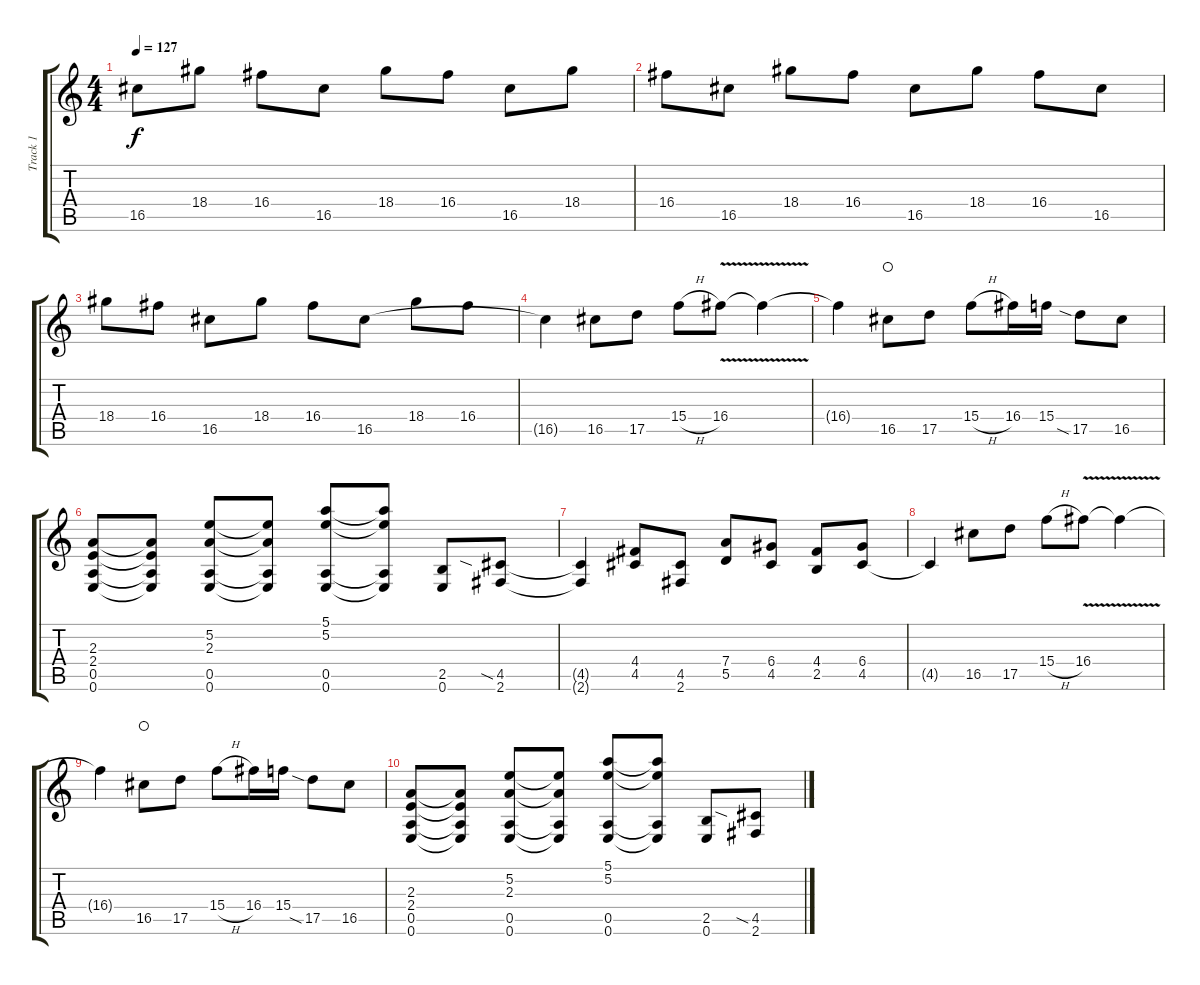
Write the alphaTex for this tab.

\track ("Track 1" "Track 1") {instrument distortionguitar}
\staff {score tabs}
\tuning (E4 B3 G3 D3 A2 E2) {hide}
\ts (4 4)
\tempo 127
\clef g2
\ks c
16.5.8{dy f} 18.4.8 16.4.8 16.5.8 18.4.8 16.4.8 16.5.8 18.4.8 |
16.4.8 16.5.8 18.4.8 16.4.8 16.5.8 18.4.8 16.4.8 16.5.8 |
18.4.8 16.4.8 16.5.8 18.4.8 16.4.8 16.5.8 18.4.8 16.4.8 |
16.5{t}.4 16.5.8 17.5.8 15.4{h}.8 16.4{v}.8 16.4{t}.4 |
16.4{t}.4 16.5.8{waho} 17.5.8 15.4{h}.8 16.4.16 15.4.16 17.5{sia}.8 16.5.8 |
(2.3 2.4 0.5 0.6).8 (2.3{t} 2.4{t} 0.5{t} 0.6{t}).8 (5.2 2.3 0.5 0.6).8 (5.2{t} 2.3{t} 0.5{t} 0.6{t}).8 (5.1 5.2 0.5 0.6).8 (5.1{t} 5.2{t} 0.5{t} 0.6{t}).8 (2.5 0.6).8 (4.5{sia} 2.6).8 |
(4.5{t} 2.6{t}).4 (4.4 4.5).8 (4.5 2.6).8 (7.4 5.5).8 (6.4 4.5).8 (4.4 2.5).8 (6.4 4.5).8 |
4.5{t}.4 16.5.8 17.5.8 15.4{h}.8 16.4{v}.8 16.4{t}.4 |
16.4{t}.4 16.5.8{waho} 17.5.8 15.4{h}.8 16.4.16 15.4.16 17.5{sia}.8 16.5.8 |
(2.3 2.4 0.5 0.6).8 (2.3{t} 2.4{t} 0.5{t} 0.6{t}).8 (5.2 2.3 0.5 0.6).8 (5.2{t} 2.3{t} 0.5{t} 0.6{t}).8 (5.1 5.2 0.5 0.6).8 (5.1{t} 5.2{t} 0.5{t} 0.6{t}).8 (2.5 0.6).8 (4.5{sia} 2.6).8
